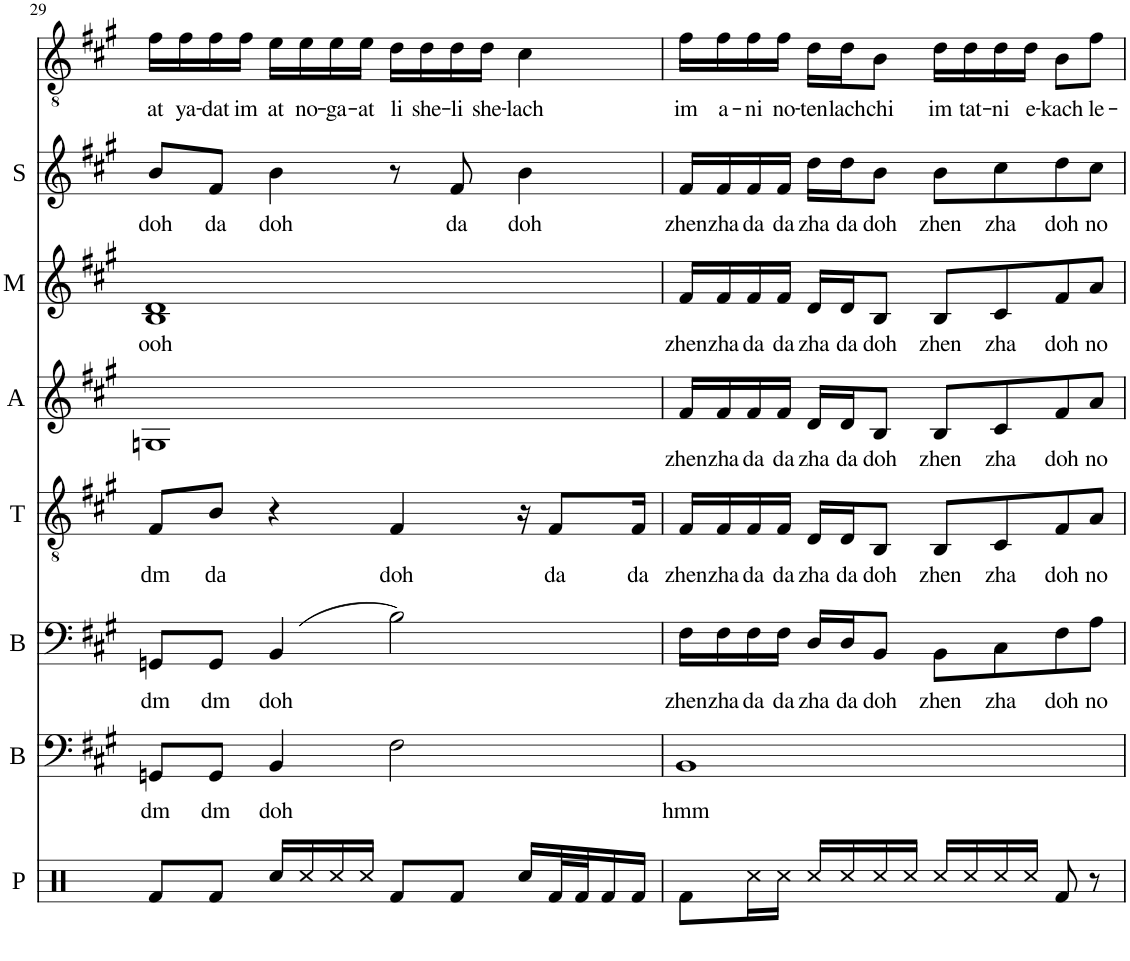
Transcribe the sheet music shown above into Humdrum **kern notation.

**kern	**kern	**text	**kern	**text	**kern	**text	**kern	**text	**kern	**text	**kern	**text	**kern	**text
*part8	*part7	*part7	*part6	*part6	*part5	*part5	*part4	*part4	*part3	*part3	*part2	*part2	*part1	*part1
*staff8	*staff7	*staff7	*staff6	*staff6	*staff5	*staff5	*staff4	*staff4	*staff3	*staff3	*staff2	*staff2	*staff1	*staff1
*I"Perc	*I"Bass	*	*I"Baritone	*	*I"Tenor	*	*I"Alto	*	*I"Mezzo	*	*I"Soprano	*	*I"Solo	*
*I'P	*I'B	*	*I'B	*	*I'T	*	*I'A	*	*I'M	*	*I'S	*	*	*
!!LO:PB:g=z
*clefX	*clefF4	*	*clefF4	*	*clefGv2	*	*clefG2	*	*clefG2	*	*clefG2	*	*clefGv2	*
*k[]	*k[f#c#g#]	*	*k[f#c#g#]	*	*k[f#c#g#]	*	*k[f#c#g#]	*	*k[f#c#g#]	*	*k[f#c#g#]	*	*k[f#c#g#]	*
*M4/4	*M4/4	*	*M4/4	*	*M4/4	*	*M4/4	*	*M4/4	*	*M4/4	*	*M4/4	*
=29	=29	=29	=29	=29	=29	=29	=29	=29	=29	=29	=29	=29	=29	=29
!	!	!LO:LY:b	!	!LO:LY:b	!	!LO:LY:b	!	!	!	!LO:LY:b	!	!LO:LY:b	!	!LO:LY:b
8Rf/L	8GGn/L	dm	8GGn/L	dm	8F#/L	dm	1Gn	.	1B 1d	ooh	8b/L	doh	16f#\LL	at
!	!	!	!	!	!	!	!	!	!	!	!	!	!	!LO:LY:b
.	.	.	.	.	.	.	.	.	.	.	.	.	16f#\	ya-
!	!	!LO:LY:b	!	!LO:LY:b	!	!LO:LY:b	!	!	!	!	!	!LO:LY:b	!	!LO:LY:b
8Rf/J	8GG/J	dm	8GG/J	dm	8B/J	da	.	.	.	.	8f#/J	da	16f#\	-dat
!	!	!	!	!	!	!	!	!	!	!	!	!	!	!LO:LY:b
.	.	.	.	.	.	.	.	.	.	.	.	.	16f#\JJ	im
!	!	!LO:LY:b	!	!LO:LY:b	!	!	!	!	!	!	!	!LO:LY:b	!	!LO:LY:b
16Rcc/LL	4BB/	doh	(4BB/	doh	4r	.	.	.	.	.	4b\	doh	16e\LL	at
!	!	!	!	!	!	!	!	!	!	!	!	!	!	!LO:LY:b
16Rcc/	.	.	.	.	.	.	.	.	.	.	.	.	16e\	no-
!	!	!	!	!	!	!	!	!	!	!	!	!	!	!LO:LY:b
16Rcc/	.	.	.	.	.	.	.	.	.	.	.	.	16e\	-ga-
!	!	!	!	!	!	!	!	!	!	!	!	!	!	!LO:LY:b
16Rcc/JJ	.	.	.	.	.	.	.	.	.	.	.	.	16e\JJ	-at
!	!	!	!	!	!	!LO:LY:b	!	!	!	!	!	!	!	!LO:LY:b
8Rf/L	2F#\	.	2B\)	.	4F#/	doh	.	.	.	.	8r	.	16d\LL	li
!	!	!	!	!	!	!	!	!	!	!	!	!	!	!LO:LY:b
.	.	.	.	.	.	.	.	.	.	.	.	.	16d\	she-
!	!	!	!	!	!	!	!	!	!	!	!	!LO:LY:b	!	!LO:LY:b
8Rf/J	.	.	.	.	.	.	.	.	.	.	8f#/	da	16d\	-li
!	!	!	!	!	!	!	!	!	!	!	!	!	!	!LO:LY:b
.	.	.	.	.	.	.	.	.	.	.	.	.	16d\JJ	she-
!	!	!	!	!	!	!	!	!	!	!	!	!LO:LY:b	!	!LO:LY:b
16Rcc/LL	.	.	.	.	16r	.	.	.	.	.	4b\	doh	4c#\	-lach
!	!	!	!	!	!	!LO:LY:b	!	!	!	!	!	!	!	!
32Rf/L	.	.	.	.	8F#/L	da	.	.	.	.	.	.	.	.
32Rf/J	.	.	.	.	.	.	.	.	.	.	.	.	.	.
16Rf/	.	.	.	.	.	.	.	.	.	.	.	.	.	.
!	!	!	!	!	!	!LO:LY:b	!	!	!	!	!	!	!	!
16Rf/JJ	.	.	.	.	16F#/Jk	da	.	.	.	.	.	.	.	.
=30	=30	=30	=30	=30	=30	=30	=30	=30	=30	=30	=30	=30	=30	=30
!	!	!LO:LY:b	!	!LO:LY:b	!	!LO:LY:b	!	!LO:LY:b	!	!LO:LY:b	!	!LO:LY:b	!	!LO:LY:b
8Rf\L	1BB	hmm	16F#\LL	zhen	16F#/LL	zhen	16f#/LL	zhen	16f#/LL	zhen	16f#/LL	zhen	16f#\LL	im
!	!	!	!	!LO:LY:b	!	!LO:LY:b	!	!LO:LY:b	!	!LO:LY:b	!	!LO:LY:b	!	!LO:LY:b
.	.	.	16F#\	zha	16F#/	zha	16f#/	zha	16f#/	zha	16f#/	zha	16f#\	a-
!	!	!	!	!LO:LY:b	!	!LO:LY:b	!	!LO:LY:b	!	!LO:LY:b	!	!LO:LY:b	!	!LO:LY:b
16Rcc\L	.	.	16F#\	da	16F#/	da	16f#/	da	16f#/	da	16f#/	da	16f#\	-ni
!	!	!	!	!LO:LY:b	!	!LO:LY:b	!	!LO:LY:b	!	!LO:LY:b	!	!LO:LY:b	!	!LO:LY:b
16Rcc\JJ	.	.	16F#\JJ	da	16F#/JJ	da	16f#/JJ	da	16f#/JJ	da	16f#/JJ	da	16f#\JJ	no-
!	!	!	!	!LO:LY:b	!	!LO:LY:b	!	!LO:LY:b	!	!LO:LY:b	!	!LO:LY:b	!	!LO:LY:b
16Rcc/LL	.	.	16D/LL	zha	16D/LL	zha	16d/LL	zha	16d/LL	zha	16dd\LL	zha	16d\LL	-ten
!	!	!	!	!LO:LY:b	!	!LO:LY:b	!	!LO:LY:b	!	!LO:LY:b	!	!LO:LY:b	!	!LO:LY:b
16Rcc/	.	.	16D/J	da	16D/J	da	16d/J	da	16d/J	da	16dd\J	da	16d\J	lach
!	!	!	!	!LO:LY:b	!	!LO:LY:b	!	!LO:LY:b	!	!LO:LY:b	!	!LO:LY:b	!	!LO:LY:b
16Rcc/	.	.	8BB/J	doh	8BB/J	doh	8B/J	doh	8B/J	doh	8b\J	doh	8B\J	chi
16Rcc/JJ	.	.	.	.	.	.	.	.	.	.	.	.	.	.
!	!	!	!	!LO:LY:b	!	!LO:LY:b	!	!LO:LY:b	!	!LO:LY:b	!	!LO:LY:b	!	!LO:LY:b
16Rcc/LL	.	.	8BB\L	zhen	8BB/L	zhen	8B/L	zhen	8B/L	zhen	8b\L	zhen	16d\LL	im
!	!	!	!	!	!	!	!	!	!	!	!	!	!	!LO:LY:b
16Rcc/	.	.	.	.	.	.	.	.	.	.	.	.	16d\	tat-
!	!	!	!	!LO:LY:b	!	!LO:LY:b	!	!LO:LY:b	!	!LO:LY:b	!	!LO:LY:b	!	!LO:LY:b
16Rcc/	.	.	8C#\	zha	8C#/	zha	8c#/	zha	8c#/	zha	8cc#\	zha	16d\	-ni
!	!	!	!	!	!	!	!	!	!	!	!	!	!	!LO:LY:b
16Rcc/JJ	.	.	.	.	.	.	.	.	.	.	.	.	16d\JJ	e-
!	!	!	!	!LO:LY:b	!	!LO:LY:b	!	!LO:LY:b	!	!LO:LY:b	!	!LO:LY:b	!	!LO:LY:b
8Rf/	.	.	8F#\	doh	8F#/	doh	8f#/	doh	8f#/	doh	8dd\	doh	8B\L	-kach
!	!	!	!	!LO:LY:b	!	!LO:LY:b	!	!LO:LY:b	!	!LO:LY:b	!	!LO:LY:b	!	!LO:LY:b
8r	.	.	8A\J	no	8A/J	no	8a/J	no	8a/J	no	8cc#\J	no	8f#\J	le-
=	=	=	=	=	=	=	=	=	=	=	=	=	=	=
*-	*-	*-	*-	*-	*-	*-	*-	*-	*-	*-	*-	*-	*-	*-
